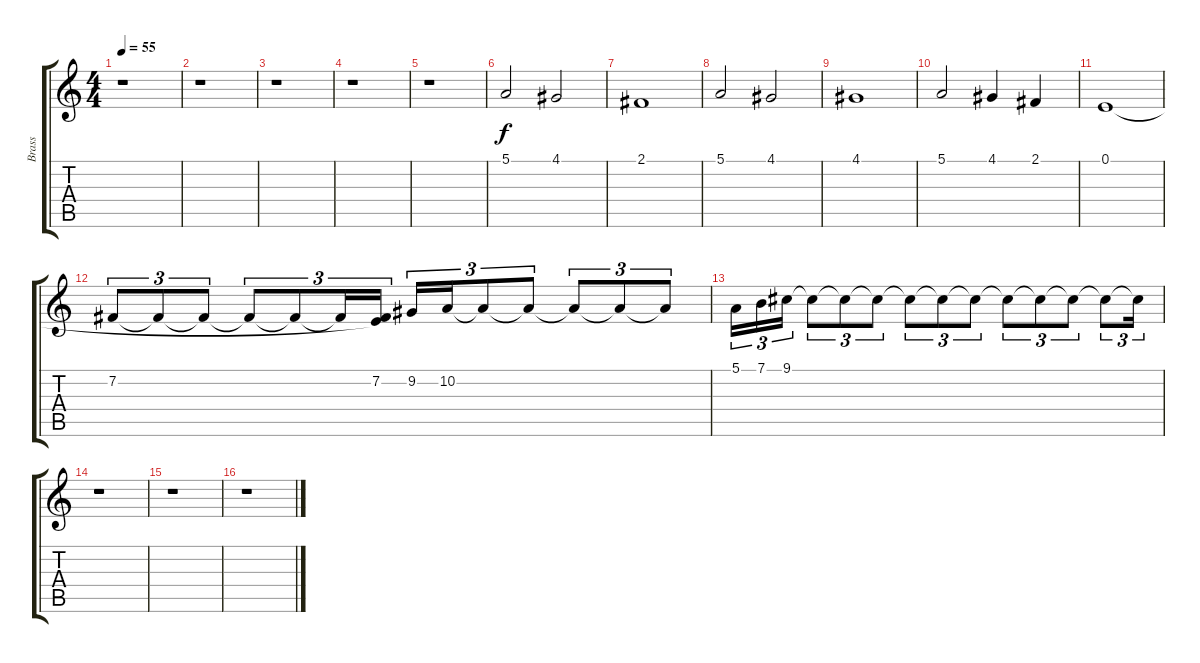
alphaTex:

\track ("Brass" "Brass") {instrument tuba}
\staff {score tabs}
\tuning (E4 B3 G3 D3 A2 E2) {hide}
\ts (4 4)
\tempo 55
\clef g2
\ks c
r.1{dy f} |
r.1 |
r.1 |
r.1 |
r.1 |
5.1.2{volume 11} 4.1.2 |
2.1.1 |
5.1.2{volume 11} 4.1.2 |
4.1.1 |
5.1.2{volume 11} 4.1.4 2.1.4 |
0.1.1 |
7.2.8{tu (3 2) volume 11} 7.2{t}.8{tu (3 2)} 7.2{t}.8{tu (3 2)} 7.2{t}.8{tu (3 2)} 7.2{t}.8{tu (3 2)} 7.2{t}.16{tu (3 2)} (0.1{t} 7.2).16{tu (3 2)} 9.2.16{tu (3 2)} 10.2.16{tu (3 2)} 10.2{t}.8{tu (3 2)} 10.2{t}.8{tu (3 2)} 10.2{t}.8{tu (3 2)} 10.2{t}.8{tu (3 2)} 10.2{t}.8{tu (3 2)} |
5.1.16{tu (3 2)} 7.1.16{tu (3 2)} 9.1.16{tu (3 2)} 9.1{t}.8{tu (3 2)} 9.1{t}.8{tu (3 2)} 9.1{t}.8{tu (3 2)} 9.1{t}.8{tu (3 2)} 9.1{t}.8{tu (3 2)} 9.1{t}.8{tu (3 2)} 9.1{t}.8{tu (3 2)} 9.1{t}.8{tu (3 2)} 9.1{t}.8{tu (3 2)} 9.1{t}.8{tu (3 2)} 9.1{t}.16{tu (3 2)} |
r.1 |
r.1 |
r.1
